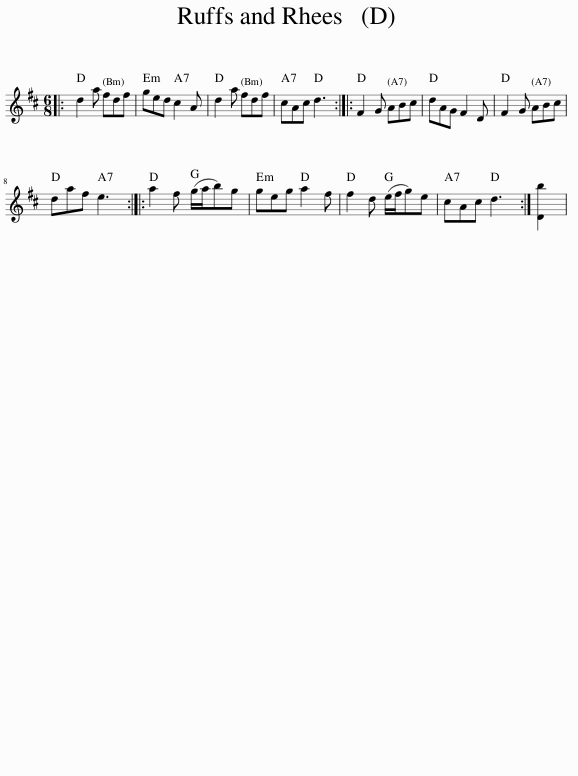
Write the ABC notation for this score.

X:1
L:1/8
M:6/8
I:linebreak $
K:D
V:1 treble
V:1
|: d2 a fdf | ged c2 A | d2 a fdf | cAc d3 :: F2 G ABc | %5
 dAG F2 D | F2 G ABc |$ daf e3 :: a2 f (g/a/b)g | geg a2 f | %10
 f2 d (e/f/g)e | cAc d3 :| [Db]2 | %13
